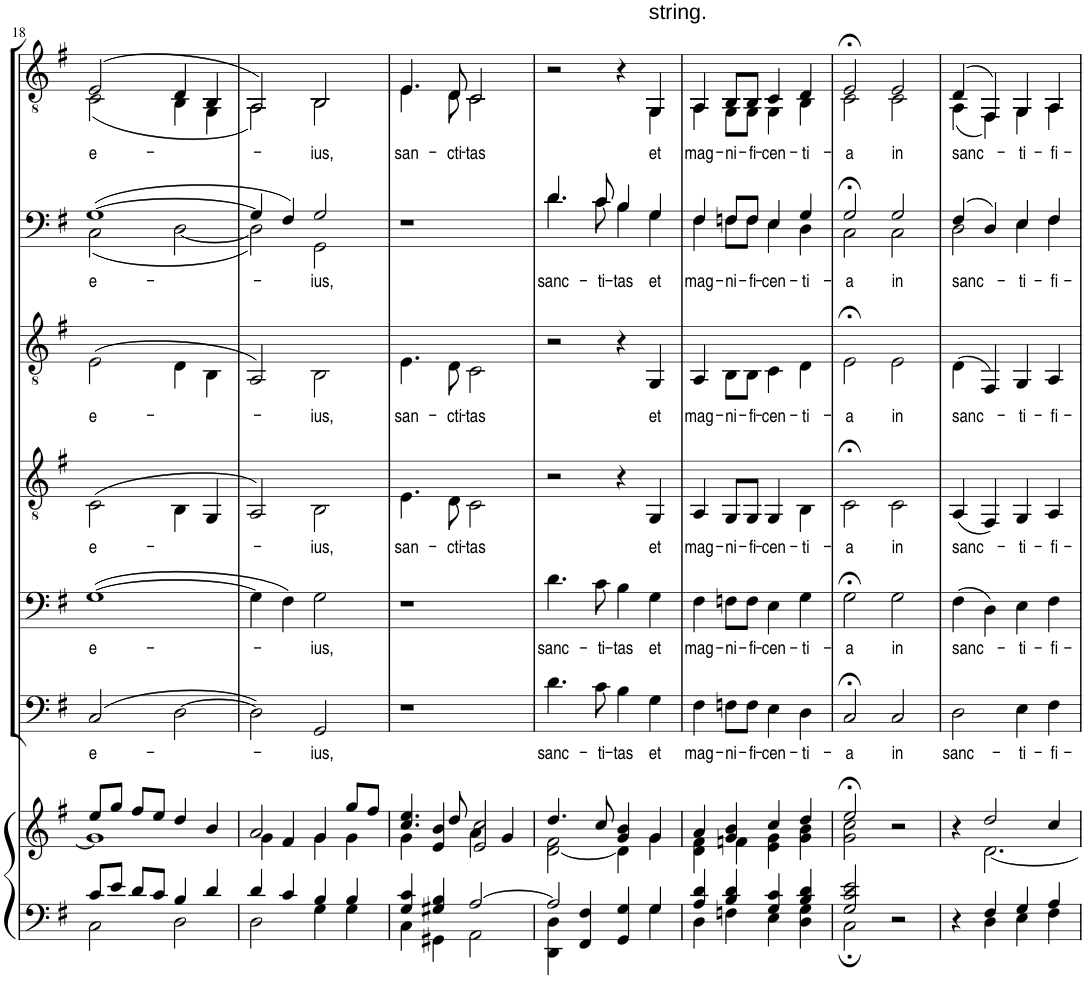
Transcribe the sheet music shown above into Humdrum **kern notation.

**kern	**kern	**kern	**text	**kern	**text	**kern	**text	**kern	**text	**kern	**text	**kern	**text
*part7	*part7	*part6	*part6	*part5	*part5	*part4	*part4	*part3	*part3	*part2	*part2	*part1	*part1
*staff8	*staff7	*staff6	*staff6	*staff5	*staff5	*staff4	*staff4	*staff3	*staff3	*staff2	*staff2	*staff1	*staff1
*I"Orgel	*	*I"Bass II	*	*I"Bass I	*	*I"Tenor II	*	*I"Tenor I	*	*I"Bass I BassII	*	*I"Tenor I Tenor II	*
*I'Org.	*	*I'B. II	*	*I'B. I	*	*I'T. II	*	*I'T. I	*	*I'B.	*	*I'T.	*
!!LO:PB:g=z
*clefF4	*clefG2	*clefF4	*	*clefF4	*	*clefGv2	*	*clefGv2	*	*clefF4	*	*clefGv2	*
*	*	*	*	*	*	*Trd7c12	*	*Trd7c12	*	*	*	*Trd7c12	*
*k[f#]	*k[f#]	*k[f#]	*	*k[f#]	*	*k[f#]	*	*k[f#]	*	*k[f#]	*	*k[f#]	*
*G:	*G:	*G:	*	*G:	*	*G:	*	*G:	*	*G:	*	*G:	*
*M4/4	*M4/4	*M4/4	*	*M4/4	*	*M4/4	*	*M4/4	*	*M4/4	*	*M4/4	*
*met(c)	*met(c)	*met(c)	*	*met(c)	*	*met(c)	*	*met(c)	*	*met(c)	*	*met(c)	*
=18	=18	=18	=18	=18	=18	=18	=18	=18	=18	=18	=18	=18	=18
*^	*^	*	*	*	*	*	*	*	*	*	*	*	*
!	!	!	!	!	!LO:LY:b	!	!LO:LY:b	!	!LO:LY:b	!	!LO:LY:b	!	!LO:LY:b	!	!LO:LY:b
*	*	*	*	*	*	*	*	*	*	*	*	*^	*	*^	*
8c/L	2C\	8ee/L	1g]	(2C/	e-	([1G	e-	(2C\	e-	(2E\	e-	([1G	(2C\	e-	(2E/	(2C\	e-
8e/J	.	8gg/J	.	.	.	.	.	.	.	.	.	.	.	.	.	.	.
8d/L	.	8ff#/L	.	.	.	.	.	.	.	.	.	.	.	.	.	.	.
8c/J	.	8ee/J	.	.	.	.	.	.	.	.	.	.	.	.	.	.	.
4B/	2D\	4dd/	.	[2D\	.	.	.	4BB\	.	4D\	.	.	[2D\	.	4D/	4BB\	.
4d/	.	4b/	.	.	.	.	.	4GG/	.	4BB\	.	.	.	.	4BB/	4GG\	.
=19	=19	=19	=19	=19	=19	=19	=19	=19	=19	=19	=19	=19	=19	=19	=19	=19	=19
4d/	2D\	2a/	4g\	2D\])	.	4G\]	.	2AA/)	.	2AA/)	.	4G/]	2D\])	.	2AA/)	2AA\)	.
4c/	.	.	4f#/	.	.	4F#\)	.	.	.	.	.	4F#/)	.	.	.	.	.
!	!	!	!	!	!LO:LY:b	!	!LO:LY:b	!	!LO:LY:b	!	!LO:LY:b	!	!	!LO:LY:b	!	!	!LO:LY:b
4B/	4G\	4g/	4g\	2GG/	-ius,	2G\	-ius,	2BB\	-ius,	2BB\	-ius,	2G/	2GG\	-ius,	2BB/	2BB\	-ius,
4B/	4G\	8gg/L	4g\	.	.	.	.	.	.	.	.	.	.	.	.	.	.
.	.	8ff#/J	.	.	.	.	.	.	.	.	.	.	.	.	.	.	.
*	*	*	*	*	*	*	*	*	*	*	*	*v	*v	*	*	*	*
=20	=20	=20	=20	=20	=20	=20	=20	=20	=20	=20	=20	=20	=20	=20	=20	=20
!	!	!	!	!	!	!	!	!	!LO:LY:b	!	!LO:LY:b	!	!	!	!	!LO:LY:b
4G/ 4c/	4C\	4.cc/ 4.ee/	4g\	1r	.	1r	.	4.E\	san-	4.E\	san-	1r	.	4.E/	4.E\	san-
4G#X/ 4B/	4GG#X\	.	4e/ 4b/	.	.	.	.	.	.	.	.	.	.	.	.	.
!	!	!	!	!	!	!	!	!	!LO:LY:b	!	!LO:LY:b	!	!	!	!	!LO:LY:b
.	.	8dd/	.	.	.	.	.	8D\	-cti-	8D\	-cti-	.	.	8D/	8D\	-cti-
!	!	!	!	!	!	!	!	!	!LO:LY:b	!	!LO:LY:b	!	!	!	!	!LO:LY:b
[2A/	2AA\	2e/ 2cc/	4a\	.	.	.	.	2C\	-tas	2C\	-tas	.	.	2C/	2C\	-tas
.	.	.	4g/	.	.	.	.	.	.	.	.	.	.	.	.	.
=21	=21	=21	=21	=21	=21	=21	=21	=21	=21	=21	=21	=21	=21	=21	=21	=21
!	!	!	!	!	!LO:LY:b	!	!LO:LY:b	!	!	!	!	!	!LO:LY:b	!	!	!
*	*	*	*	*	*	*	*	*	*	*	*	*^	*	*	*	*
2A/]	4DD\ 4D\	4.dd/	[2d\ 2f#\	4.d\	sanc-	4.d\	sanc-	2r	.	2r	.	4.d/	4.d\	sanc-	2r	2.ryy	.
.	4FF#/ 4F#/	.	.	.	.	.	.	.	.	.	.	.	.	.	.	.	.
!	!	!	!	!	!LO:LY:b	!	!LO:LY:b	!	!	!	!	!	!	!LO:LY:b	!	!	!
.	.	8cc/	.	8c\	-ti-	8c\	-ti-	.	.	.	.	8c/	8c\	-ti-	.	.	.
!	!	!	!	!	!LO:LY:b	!	!LO:LY:b	!	!	!	!	!	!	!LO:LY:b	!	!	!
4GG/ 4G/	4ryy	4g/ 4b/	4d\]	4B\	-tas	4B\	-tas	4r	.	4r	.	4B/	4B\	-tas	4r	.	.
!	!	!	!	!	!	!	!	!	!	!	!	!	!	!	!LO:TX:a:t=string.	!	!
!	!	!	!	!	!LO:LY:b	!	!LO:LY:b	!	!LO:LY:b	!	!LO:LY:b	!	!	!LO:LY:b	!	!	!LO:LY:b
4G/	4G\	4g/	4g\	4G\	et	4G\	et	4GG/	et	4GG/	et	4G/	4G\	et	4GG/	4GG\	et
=22	=22	=22	=22	=22	=22	=22	=22	=22	=22	=22	=22	=22	=22	=22	=22	=22	=22
!	!	!	!	!	!LO:LY:b	!	!LO:LY:b	!	!LO:LY:b	!	!LO:LY:b	!	!	!LO:LY:b	!	!	!LO:LY:b
4A/ 4d/	4D\	4a/	4d\ 4f#\	4F#\	mag-	4F#\	mag-	4AA/	mag-	4AA/	mag-	4F#/	4F#\	mag-	4AA/	4AA\	mag-
!	!	!	!	!	!LO:LY:b	!	!LO:LY:b	!	!LO:LY:b	!	!LO:LY:b	!	!	!LO:LY:b	!	!	!LO:LY:b
4B/ 4d/	4Fn\	4g/ 4b/	4fn\	8Fn\L	-ni-	8Fn\L	-ni-	8GG/L	-ni-	8BB\L	-ni-	8Fn/L	8F\L	-ni-	8BB/L	8GG\L	-ni-
!	!	!	!	!	!LO:LY:b	!	!LO:LY:b	!	!LO:LY:b	!	!LO:LY:b	!	!	!LO:LY:b	!	!	!LO:LY:b
.	.	.	.	8F\J	-fi-	8F\J	-fi-	8GG/J	-fi-	8BB\J	-fi-	8F/J	8F\J	-fi-	8BB/J	8GG\J	-fi-
!	!	!	!	!	!LO:LY:b	!	!LO:LY:b	!	!LO:LY:b	!	!LO:LY:b	!	!	!LO:LY:b	!	!	!LO:LY:b
4G/ 4c/	4E\	4cc/	4e\ 4g\	4E\	-cen-	4E\	-cen-	4GG/	-cen-	4C\	-cen-	4E/	4E\	-cen-	4C/	4GG\	-cen-
!	!	!	!	!	!LO:LY:b	!	!LO:LY:b	!	!LO:LY:b	!	!LO:LY:b	!	!	!LO:LY:b	!	!	!LO:LY:b
4B/ 4d/	4D\ 4G\	4dd/	4g\ 4b\	4D\	-ti-	4G\	-ti-	4BB\	-ti-	4D\	-ti-	4G/	4D\	-ti-	4D/	4BB\	-ti-
=23	=23	=23	=23	=23	=23	=23	=23	=23	=23	=23	=23	=23	=23	=23	=23	=23	=23
!	!	!	!	!	!LO:LY:b	!	!LO:LY:b	!	!LO:LY:b	!	!LO:LY:b	!	!	!LO:LY:b	!	!	!LO:LY:b
2G/ 2c/ 2e/	2C;\	2ee;</	2g\ 2cc\	2C;</	-a	2G;<\	-a	2C;<\	-a	2E;<\	-a	2G;</	2C\	-a	2E;</	2C\	-a
!	!	!	!	!	!LO:LY:b	!	!LO:LY:b	!	!LO:LY:b	!	!LO:LY:b	!	!	!LO:LY:b	!	!	!LO:LY:b
2r	2ryy	2r	2ryy	2C/	in	2G\	in	2C\	in	2E\	in	2G/	2C\	in	2E/	2C\	in
=24	=24	=24	=24	=24	=24	=24	=24	=24	=24	=24	=24	=24	=24	=24	=24	=24	=24
!	!	!	!	!	!LO:LY:b	!	!LO:LY:b	!	!LO:LY:b	!	!LO:LY:b	!	!	!LO:LY:b	!	!	!LO:LY:b
4r	4ryy	4r	4ryy	2D\	sanc-	(4F#\	sanc-	(4AA/	sanc-	(4D\	sanc-	(4F#/	2D\	sanc-	(4D/	(4AA\	sanc-
4F#/	4D\	2dd/	[2.d\	.	.	4D\)	.	4FF#/)	.	4FF#/)	.	4D/)	.	.	4FF#/)	4FF#\)	.
!	!	!	!	!	!LO:LY:b	!	!LO:LY:b	!	!LO:LY:b	!	!LO:LY:b	!	!	!LO:LY:b	!	!	!LO:LY:b
4G/	4E\	.	.	4E\	-ti-	4E\	-ti-	4GG/	-ti-	4GG/	-ti-	4E/	4E\	-ti-	4GG/	4GG\	-ti-
!	!	!	!	!	!LO:LY:b	!	!LO:LY:b	!	!LO:LY:b	!	!LO:LY:b	!	!	!LO:LY:b	!	!	!LO:LY:b
4A/	4F#\	4cc/	.	4F#\	-fi-	4F#\	-fi-	4AA/	-fi-	4AA/	-fi-	4F#/	4F#\	-fi-	4AA/	4AA\	-fi-
*v	*v	*	*	*	*	*	*	*	*	*	*	*v	*v	*	*v	*v	*
*	*v	*v	*	*	*	*	*	*	*	*	*	*	*	*
=	=	=	=	=	=	=	=	=	=	=	=	=	=
*-	*-	*-	*-	*-	*-	*-	*-	*-	*-	*-	*-	*-	*-
